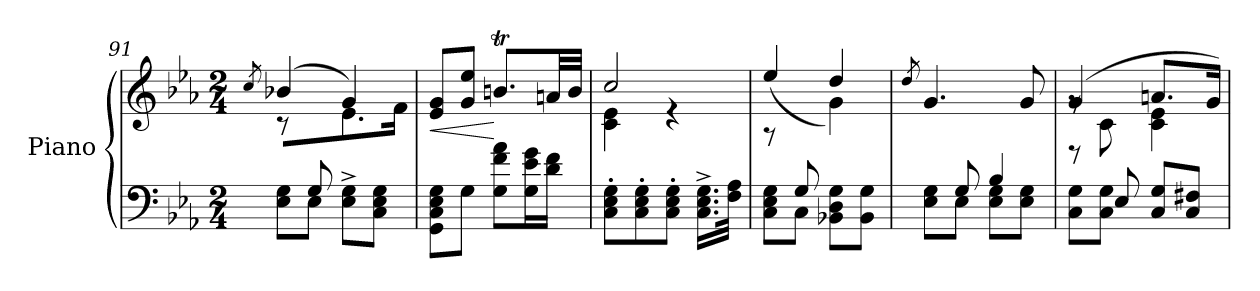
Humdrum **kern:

**kern	**kern	**dynam
*part1	*part1	*part1
*staff2	*staff1	*staff1/2
*I"Piano	*	*
*I'Pno.	*	*
!!LO:LB:g=z
*clefF4	*clefG2	*
*k[b-e-a-]	*k[b-e-a-]	*
*M2/4	*M2/4	*
=91	=91	=91
.	8qcc/	.
*^	*^	*
8ryy	8E-\ 8G\L	(>4b-X/	8r	.
8G/L	8E-\J	.	8ryy	.
4ryy	8E-\^ 8G\^L	4g/)	8.e-\	.
.	8C\ 8E-\ 8G\J	.	.	.
.	.	.	16f\Jk	.
*v	*v	*	*	*
=92	=92	=92	=92
!	!	!	!LO:HP:b
*	*v	*v	*
8GG\ 8C\ 8E-\ 8G\L	8e-/ 8g/L	<
8G\J	8g/ 8ee-/J	.
8G\ 8f\ 8a-\L	8.bnt/L	[
16G\ 16e-\ 16g\L	.	.
16d\ 16f\JJ	32anTTT/LL	.
.	32b/JJJ	.
=93	=93	=93
*	*^	*
8C\' 8E-\' 8G\'L	2cc/	4c\ 4e-\	.
8C\' 8E-\' 8G\'	.	.	.
8C\' 8E-\' 8G\'J	.	4r	.
16.C\^ 16.E-\^ 16.G\^LL	.	.	.
32F\ 32A-\JJk	.	.	.
=94	=94	=94	=94
*^	*	*	*
8ryy	8C\ 8E-\ 8G\L	8rA	(>4ee-/	.
(>8G/	8C\J	8ryy	.	.
4ryy	8BB-X\ 8D\ 8G\L	4g\)	4dd/)	.
.	8BB-\ 8G\J	.	.	.
*	*	*v	*v	*
=95	=95	=95	=95
.	.	8qdd/	.
8rF	8E-\ 8G\L	4.g/	.
8G/	8E-\J	.	.
4B-/	8E-\ 8G\L	.	.
.	8E-\ 8G\J	8g/	.
=96	=96	=96	=96
*	*	*^	*
8C\ 8G\L	8rg	(>4g/	8rg	.
8C\ 8G\J	8E-/	.	8c\	.
8C/ 8G/L	4ryy	8.an/L	4c\ 4e-\	.
8C/ 8F#X/J	.	.	.	.
.	.	16g/Jk)	.	.
*v	*v	*	*	*
*	*v	*v	*
=	=	=
*-	*-	*-
